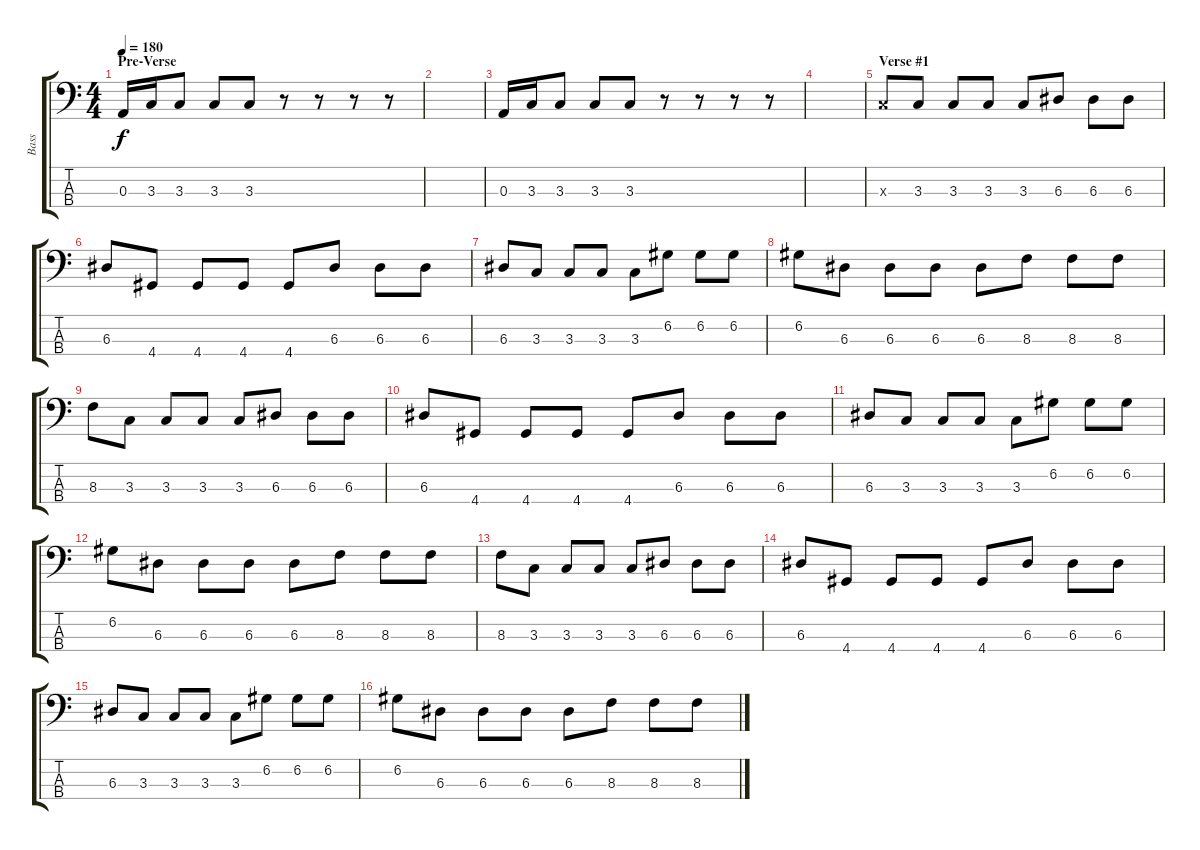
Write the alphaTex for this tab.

\track ("Bass" "Bass") {instrument electricbasspick}
\staff {score tabs}
\tuning (G2 D2 A1 E1) {hide}
\ts (4 4)
\section ("" "Pre-Verse")
\tempo 180
\clef f4
\ks c
0.3.16{dy f} 3.3.16 3.3.8 3.3.8 3.3.8 r.8 r.8 r.8 r.8 |
|
0.3.16 3.3.16 3.3.8 3.3.8 3.3.8 r.8 r.8 r.8 r.8 |
|
\section ("" "Verse #1")
3.3{x}.8 3.3.8 3.3.8 3.3.8 3.3.8 6.3.8 6.3.8 6.3.8 |
6.3.8 4.4.8 4.4.8 4.4.8 4.4.8 6.3.8 6.3.8 6.3.8 |
6.3.8 3.3.8 3.3.8 3.3.8 3.3.8 6.2.8 6.2.8 6.2.8 |
6.2.8 6.3.8 6.3.8 6.3.8 6.3.8 8.3.8 8.3.8 8.3.8 |
8.3.8 3.3.8 3.3.8 3.3.8 3.3.8 6.3.8 6.3.8 6.3.8 |
6.3.8 4.4.8 4.4.8 4.4.8 4.4.8 6.3.8 6.3.8 6.3.8 |
6.3.8 3.3.8 3.3.8 3.3.8 3.3.8 6.2.8 6.2.8 6.2.8 |
6.2.8 6.3.8 6.3.8 6.3.8 6.3.8 8.3.8 8.3.8 8.3.8 |
8.3.8 3.3.8 3.3.8 3.3.8 3.3.8 6.3.8 6.3.8 6.3.8 |
6.3.8 4.4.8 4.4.8 4.4.8 4.4.8 6.3.8 6.3.8 6.3.8 |
6.3.8 3.3.8 3.3.8 3.3.8 3.3.8 6.2.8 6.2.8 6.2.8 |
6.2.8 6.3.8 6.3.8 6.3.8 6.3.8 8.3.8 8.3.8 8.3.8
